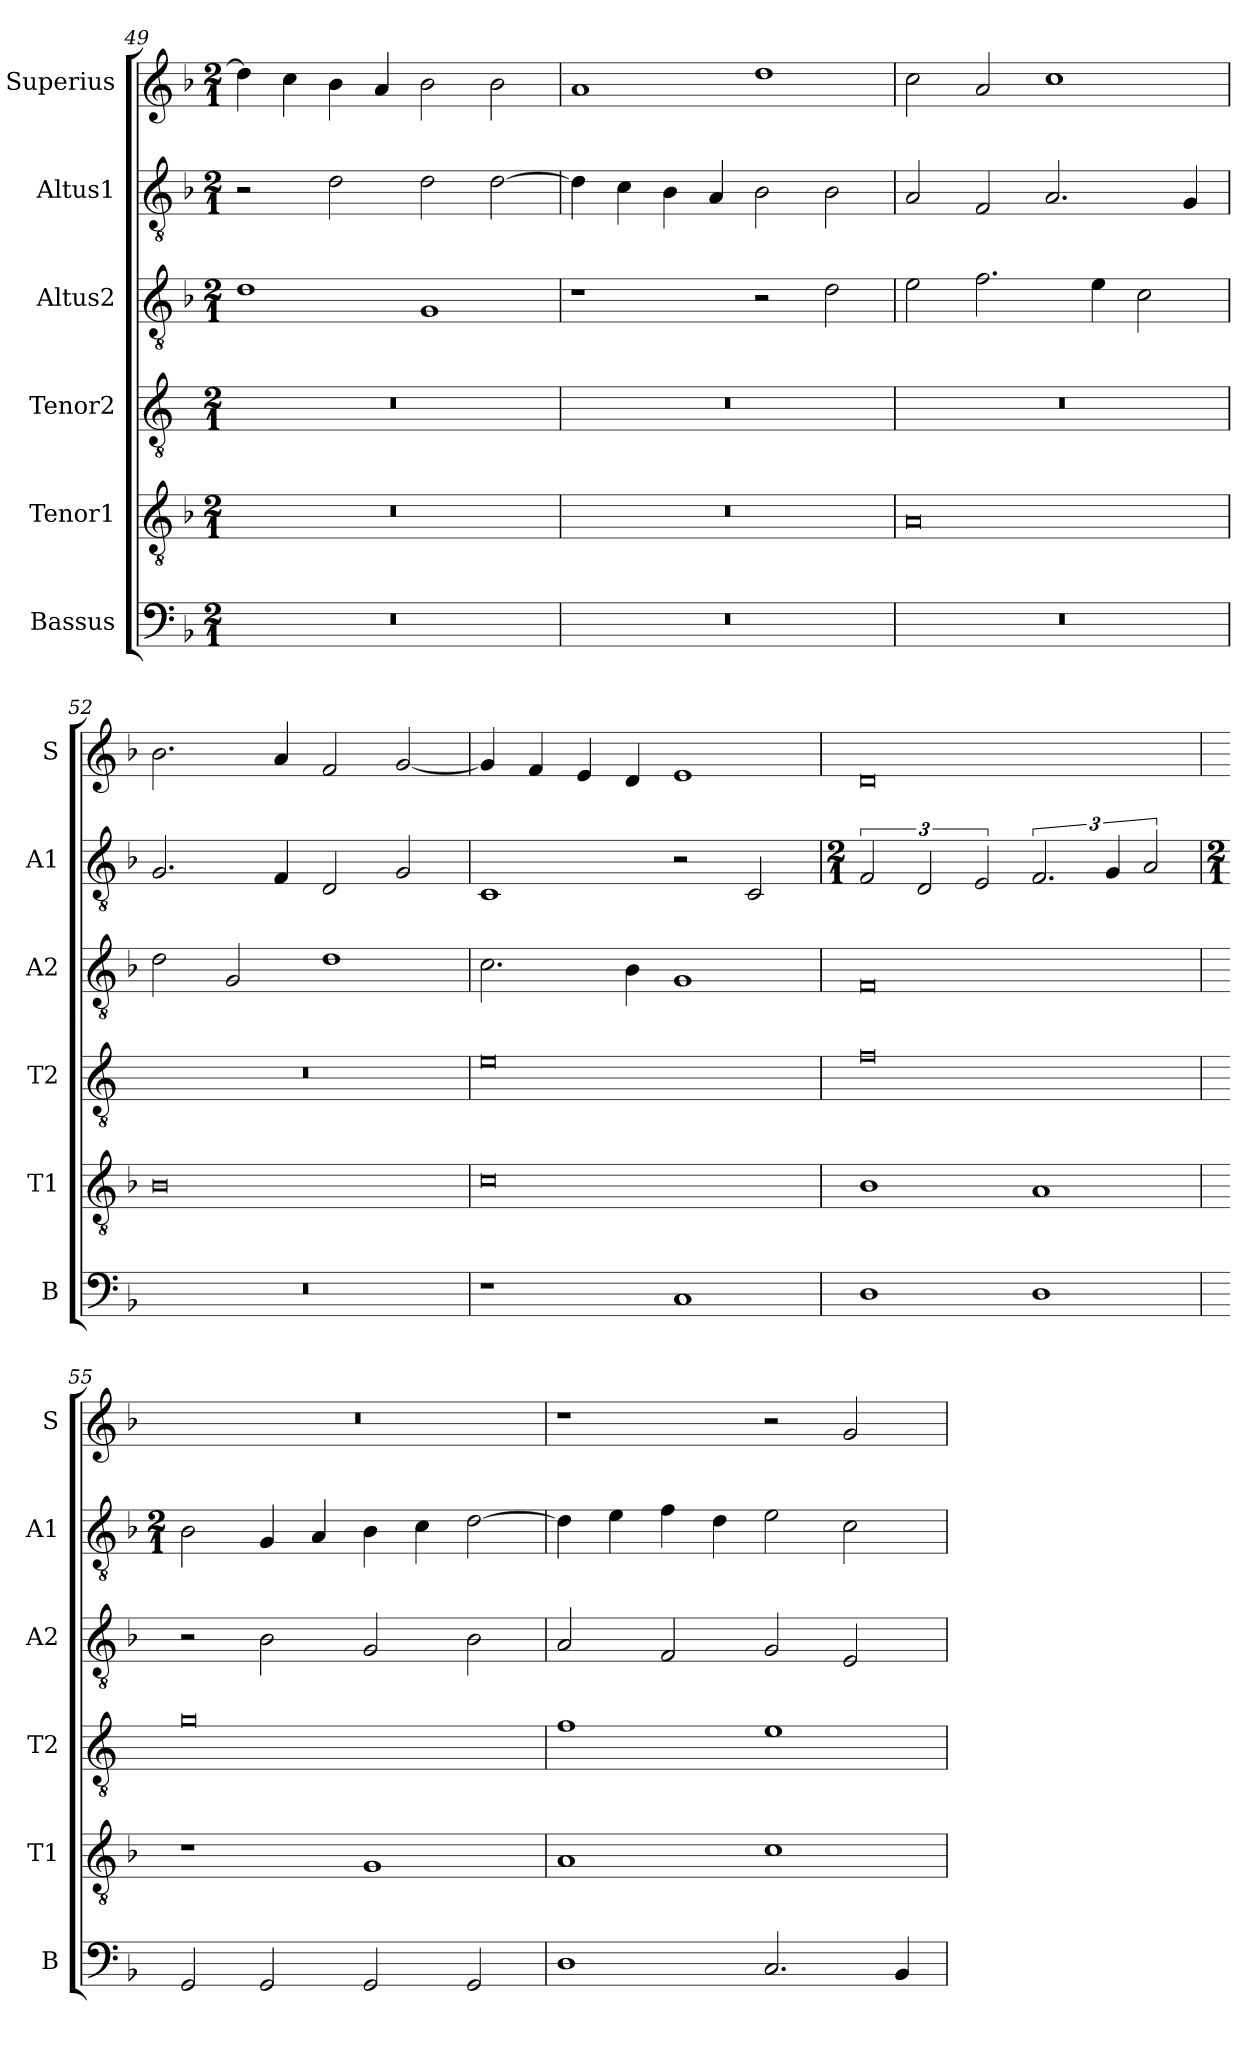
**kern	**kern	**kern	**kern	**kern	**kern
*part6	*part5	*part4	*part3	*part2	*part1
*staff6	*staff5	*staff4	*staff3	*staff2	*staff1
*I"Bassus	*I"Tenor1	*I"Tenor2	*I"Altus2	*I"Altus1	*I"Superius
*I'B	*I'T1	*I'T2	*I'A2	*I'A1	*I'S
*clefF4	*clefGv2	*clefGv2	*clefGv2	*clefGv2	*clefG2
*k[b-]	*k[b-]	*k[]	*k[b-]	*k[b-]	*k[b-]
*M2/1	*M2/1	*M2/1	*M2/1	*M2/1	*M2/1
=49	=49	=49	=49	=49	=49
0r	0r	0r	1d	2r	4dd\]
.	.	.	.	.	4cc\
.	.	.	.	2d\	4b-\
.	.	.	.	.	4a/
.	.	.	1G	2d\	2b-\
.	.	.	.	[2d\	2b-\
=50	=50	=50	=50	=50	=50
0r	0r	0r	1r	4d\]	1a
.	.	.	.	4c\	.
.	.	.	.	4B-\	.
.	.	.	.	4A/	.
.	.	.	2r	2B-\	1dd
.	.	.	2d\	2B-\	.
=51	=51	=51	=51	=51	=51
0r	0A	0r	2e\	2A/	2cc\
.	.	.	2.f\	2F/	2a/
.	.	.	.	2.A/	1cc
.	.	.	4e\	.	.
.	.	.	2c\	.	.
.	.	.	.	4G/	.
=52	=52	=52	=52	=52	=52
0r	0B-	0r	2d\	2.G/	2.b-\
.	.	.	2G/	.	.
.	.	.	.	4F/	4a/
.	.	.	1d	2D/	2f/
.	.	.	.	2G/	[2g/
=53	=53	=53	=53	=53	=53
1r	0c	0e	2.c\	1C	4g/]
.	.	.	.	.	4f/
.	.	.	.	.	4e/
.	.	.	4B-\	.	4d/
1C	.	.	1G	2r	1e
.	.	.	.	2C/	.
=54	=54	=54	=54	=54	=54
*	*	*	*	*M2/1	*
1D	1B-	0f	0F	3F/	0d
.	.	.	.	3D/	.
.	.	.	.	3E/	.
1D	1A	.	.	3.F/	.
.	.	.	.	6G/	.
.	.	.	.	3A/	.
=55	=55	=55	=55	=55	=55
*	*	*	*	*M2/1	*
2GG/	1r	0g	2r	2B-\	0r
2GG/	.	.	2B-\	4G/	.
.	.	.	.	4A/	.
2GG/	1G	.	2G/	4B-\	.
.	.	.	.	4c\	.
2GG/	.	.	2B-\	[2d\	.
=56	=56	=56	=56	=56	=56
1D	1A	1f	2A/	4d\]	1r
.	.	.	.	4e\	.
.	.	.	2F/	4f\	.
.	.	.	.	4d\	.
2.C/	1c	1e	2G/	2e\	2r
.	.	.	2E/	2c\	2g/
4BB-/	.	.	.	.	.
=	=	=	=	=	=
*-	*-	*-	*-	*-	*-
